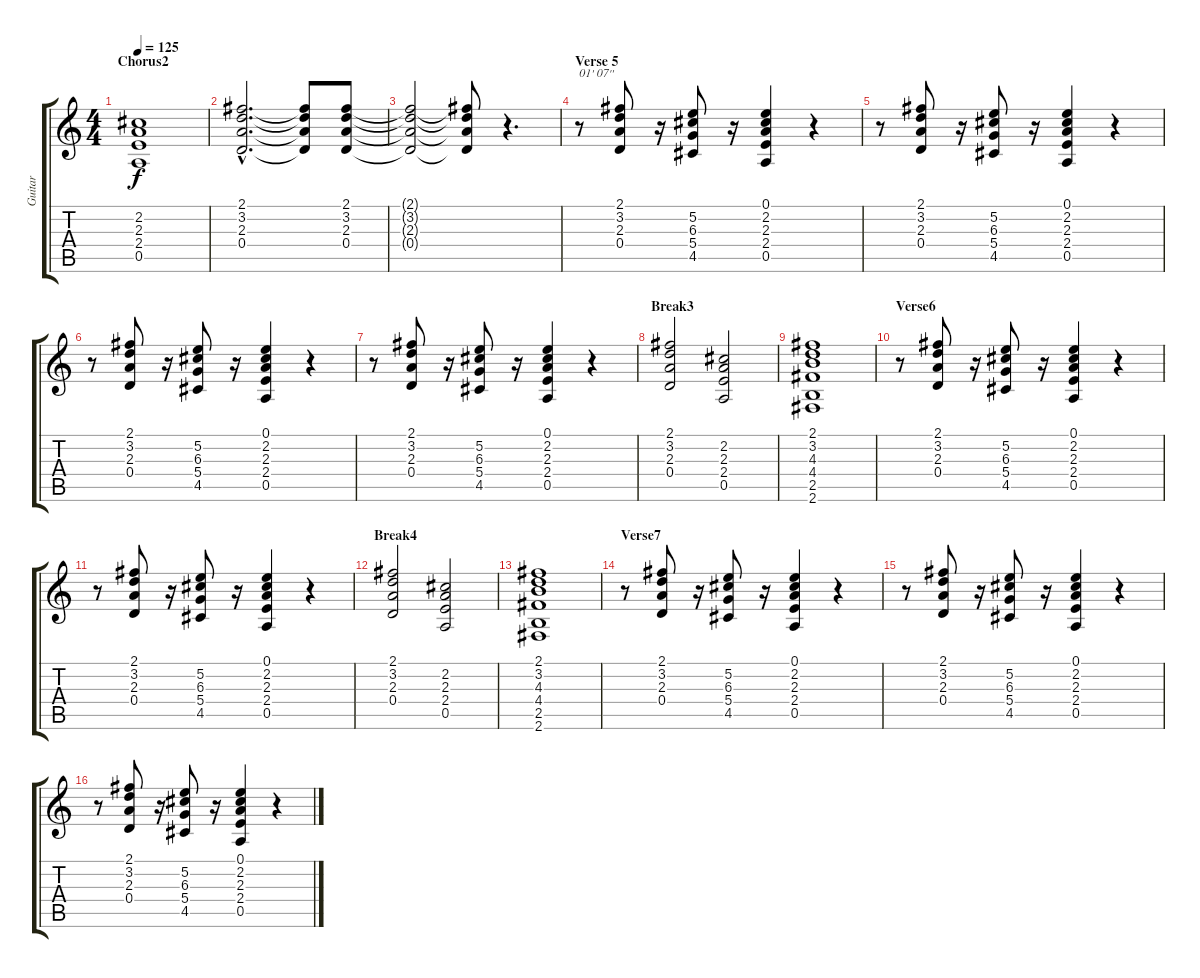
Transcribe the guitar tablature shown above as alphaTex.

\track ("Guitar" "Guitar") {instrument electricguitarmuted}
\staff {score tabs}
\tuning (E4 B3 G3 D3 A2 E2) {hide}
\ts (4 4)
\section ("" "Chorus2")
\tempo 125
\clef g2
\ks c
(2.2 2.3 2.4 0.5).1{dy f} |
(2.1{hac} 3.2{hac} 2.3{hac} 0.4{hac}).2{d} (2.1{t} 3.2{t} 2.3{t} 0.4{t}).8 (2.1 3.2 2.3 0.4).8 |
(2.1{t} 3.2{t} 2.3{t} 0.4{t}).2 (2.1{t} 3.2{t} 2.3{t} 0.4{t}).8 r.4{d} |
\section ("" "Verse 5")
r.8{txt "01' 07''" instrument electricguitarclean} (2.1 3.2 2.3 0.4).8 r.16 (5.2 6.3 5.4 4.5).8 r.16 (0.1 2.2 2.3 2.4 0.5).4 r.4 |
r.8 (2.1 3.2 2.3 0.4).8 r.16 (5.2 6.3 5.4 4.5).8 r.16 (0.1 2.2 2.3 2.4 0.5).4 r.4 |
r.8 (2.1 3.2 2.3 0.4).8 r.16 (5.2 6.3 5.4 4.5).8 r.16 (0.1 2.2 2.3 2.4 0.5).4 r.4 |
r.8 (2.1 3.2 2.3 0.4).8 r.16 (5.2 6.3 5.4 4.5).8 r.16 (0.1 2.2 2.3 2.4 0.5).4 r.4 |
\section ("" "Break3")
(2.1 3.2 2.3 0.4).2{instrument electricguitarclean} (2.2 2.3 2.4 0.5).2 |
(2.1 3.2 4.3 4.4 2.5 2.6).1 |
\section ("" "Verse6")
r.8{instrument electricguitarclean} (2.1 3.2 2.3 0.4).8 r.16 (5.2 6.3 5.4 4.5).8 r.16 (0.1 2.2 2.3 2.4 0.5).4 r.4 |
r.8 (2.1 3.2 2.3 0.4).8 r.16 (5.2 6.3 5.4 4.5).8 r.16 (0.1 2.2 2.3 2.4 0.5).4 r.4 |
\section ("" "Break4")
(2.1 3.2 2.3 0.4).2{instrument electricguitarclean} (2.2 2.3 2.4 0.5).2 |
(2.1 3.2 4.3 4.4 2.5 2.6).1 |
\section ("" "Verse7")
r.8{instrument electricguitarclean} (2.1 3.2 2.3 0.4).8 r.16 (5.2 6.3 5.4 4.5).8 r.16 (0.1 2.2 2.3 2.4 0.5).4 r.4 |
r.8 (2.1 3.2 2.3 0.4).8 r.16 (5.2 6.3 5.4 4.5).8 r.16 (0.1 2.2 2.3 2.4 0.5).4 r.4 |
r.8 (2.1 3.2 2.3 0.4).8 r.16 (5.2 6.3 5.4 4.5).8 r.16 (0.1 2.2 2.3 2.4 0.5).4 r.4
